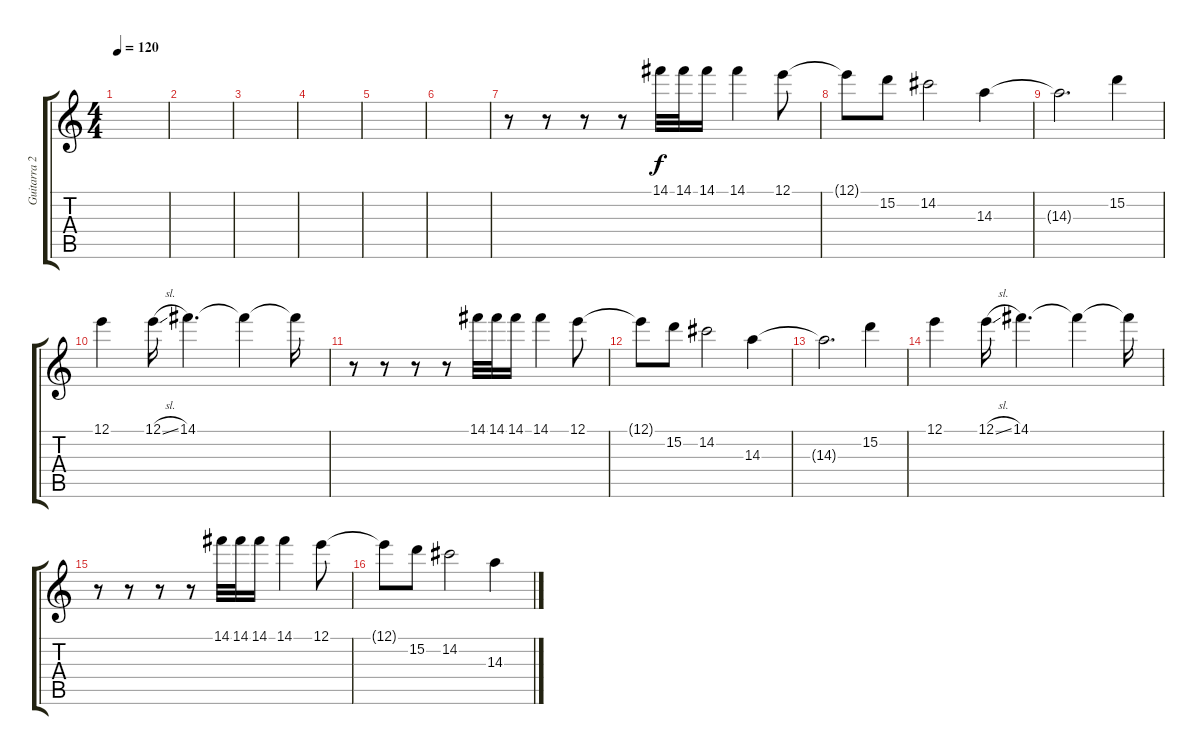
\track ("Guitarra 2" "Guitarra 2") {instrument acousticguitarsteel}
\staff {score tabs}
\tuning (E4 B3 G3 D3 A2 E2) {hide}
\ts (4 4)
\tempo 120
\clef g2
\ks c
|
|
|
|
|
|
r.8 r.8 r.8 r.8 14.1.32 14.1.32 14.1.16 14.1.4 12.1.8 |
12.1{t}.8 15.2.8 14.2.2 14.3.4 |
14.3{t}.2{d} 15.2.4 |
12.1.4 12.1{sl}.16 14.1.4{d} 14.1{t}.4 14.1{t}.16 |
r.8 r.8 r.8 r.8 14.1.32 14.1.32 14.1.16 14.1.4 12.1.8 |
12.1{t}.8 15.2.8 14.2.2 14.3.4 |
14.3{t}.2{d} 15.2.4 |
12.1.4 12.1{sl}.16 14.1.4{d} 14.1{t}.4 14.1{t}.16 |
r.8 r.8 r.8 r.8 14.1.32 14.1.32 14.1.16 14.1.4 12.1.8 |
12.1{t}.8 15.2.8 14.2.2 14.3.4
